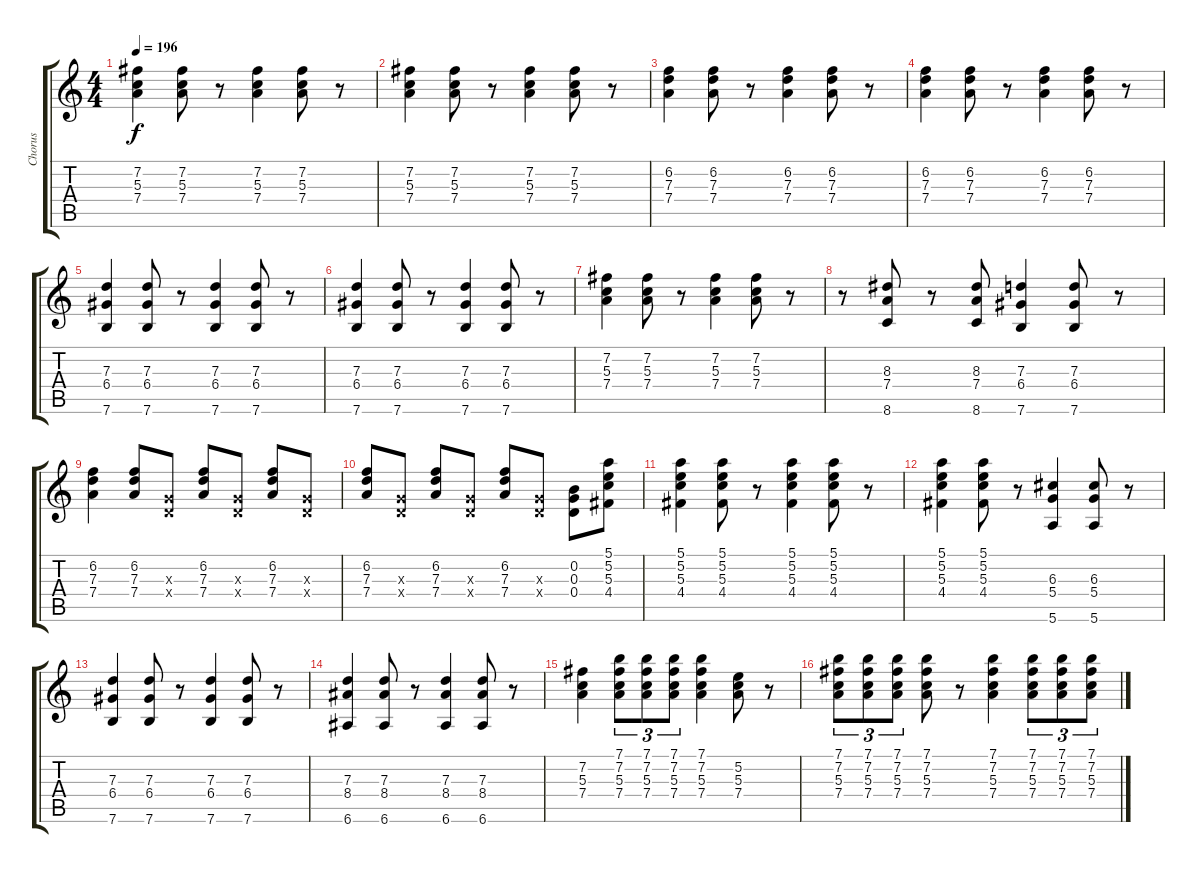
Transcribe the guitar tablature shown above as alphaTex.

\track ("Chorus" "Chorus") {instrument acousticguitarsteel}
\staff {score tabs}
\tuning (E4 B3 G3 D3 A2 E2) {hide}
\ts (4 4)
\tempo 196
\clef g2
\ks c
(7.2 5.3 7.4).4{dy f} (7.2 5.3 7.4).8 r.8 (7.2 5.3 7.4).4 (7.2 5.3 7.4).8 r.8 |
(7.2 5.3 7.4).4 (7.2 5.3 7.4).8 r.8 (7.2 5.3 7.4).4 (7.2 5.3 7.4).8 r.8 |
(6.2 7.3 7.4).4 (6.2 7.3 7.4).8 r.8 (6.2 7.3 7.4).4 (6.2 7.3 7.4).8 r.8 |
(6.2 7.3 7.4).4 (6.2 7.3 7.4).8 r.8 (6.2 7.3 7.4).4 (6.2 7.3 7.4).8 r.8 |
(7.3 6.4 7.6).4 (7.3 6.4 7.6).8 r.8 (7.3 6.4 7.6).4 (7.3 6.4 7.6).8 r.8 |
(7.3 6.4 7.6).4 (7.3 6.4 7.6).8 r.8 (7.3 6.4 7.6).4 (7.3 6.4 7.6).8 r.8 |
(7.2 5.3 7.4).4 (7.2 5.3 7.4).8 r.8 (7.2 5.3 7.4).4 (7.2 5.3 7.4).8 r.8 |
r.8 (8.3 7.4 8.6).8 r.8 (8.3 7.4 8.6).8 (7.3 6.4 7.6).4 (7.3 6.4 7.6).8 r.8 |
(6.2 7.3 7.4).4 (6.2 7.3 7.4).8 (0.3{x} 0.4{x}).8 (6.2 7.3 7.4).8 (0.3{x} 0.4{x}).8 (6.2 7.3 7.4).8 (0.3{x} 0.4{x}).8 |
(6.2 7.3 7.4).8 (0.3{x} 0.4{x}).8 (6.2 7.3 7.4).8 (0.3{x} 0.4{x}).8 (6.2 7.3 7.4).8 (0.3{x} 0.4{x}).8 (0.2 0.3 0.4).8 (5.1 5.2 5.3 4.4).8 |
(5.1 5.2 5.3 4.4).4 (5.1 5.2 5.3 4.4).8 r.8 (5.1 5.2 5.3 4.4).4 (5.1 5.2 5.3 4.4).8 r.8 |
(5.1 5.2 5.3 4.4).4 (5.1 5.2 5.3 4.4).8 r.8 (6.3 5.4 5.6).4 (6.3 5.4 5.6).8 r.8 |
(7.3 6.4 7.6).4 (7.3 6.4 7.6).8 r.8 (7.3 6.4 7.6).4 (7.3 6.4 7.6).8 r.8 |
(7.3 8.4 6.6).4 (7.3 8.4 6.6).8 r.8 (7.3 8.4 6.6).4 (7.3 8.4 6.6).8 r.8 |
(7.2 5.3 7.4).4 (7.1 7.2 5.3 7.4).8{tu (3 2)} (7.1 7.2 5.3 7.4).8{tu (3 2)} (7.1 7.2 5.3 7.4).8{tu (3 2)} (7.1 7.2 5.3 7.4).4 (5.2 5.3 7.4).8 r.8 |
(7.1 7.2 5.3 7.4).8{tu (3 2)} (7.1 7.2 5.3 7.4).8{tu (3 2)} (7.1 7.2 5.3 7.4).8{tu (3 2)} (7.1 7.2 5.3 7.4).8 r.8 (7.1 7.2 5.3 7.4).4 (7.1 7.2 5.3 7.4).8{tu (3 2)} (7.1 7.2 5.3 7.4).8{tu (3 2)} (7.1 7.2 5.3 7.4).8{tu (3 2)}
